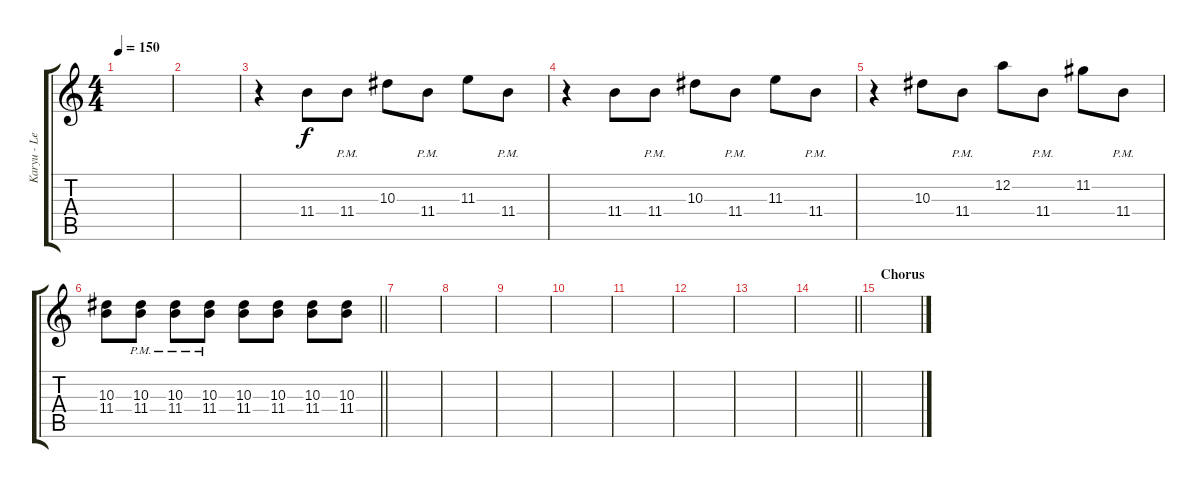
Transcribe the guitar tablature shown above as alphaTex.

\track ("Karyu - Lead Guitar" "Karyu - Le") {instrument distortionguitar}
\staff {score tabs}
\tuning (D4 A3 F3 C3 G2 D2) {hide}
\ts (4 4)
\tempo 150
\clef g2
\ks c
|
|
r.4 11.4.8{dy f} 11.4{pm}.8 10.3.8 11.4{pm}.8 11.3.8 11.4{pm}.8 |
r.4 11.4.8 11.4{pm}.8 10.3.8 11.4{pm}.8 11.3.8 11.4{pm}.8 |
r.4 10.3.8 11.4{pm}.8 12.2.8 11.4{pm}.8 11.2.8 11.4{pm}.8 |
\barLineRight lightlight
(10.3 11.4).8 (10.3{pm} 11.4{pm}).8 (10.3{pm} 11.4{pm}).8 (10.3{pm} 11.4{pm}).8 (10.3 11.4).8 (10.3 11.4).8 (10.3 11.4).8 (10.3 11.4).8 |
\section ("" "")
|
|
|
|
|
|
|
\barLineRight lightlight
|
\section ("" "Chorus")
